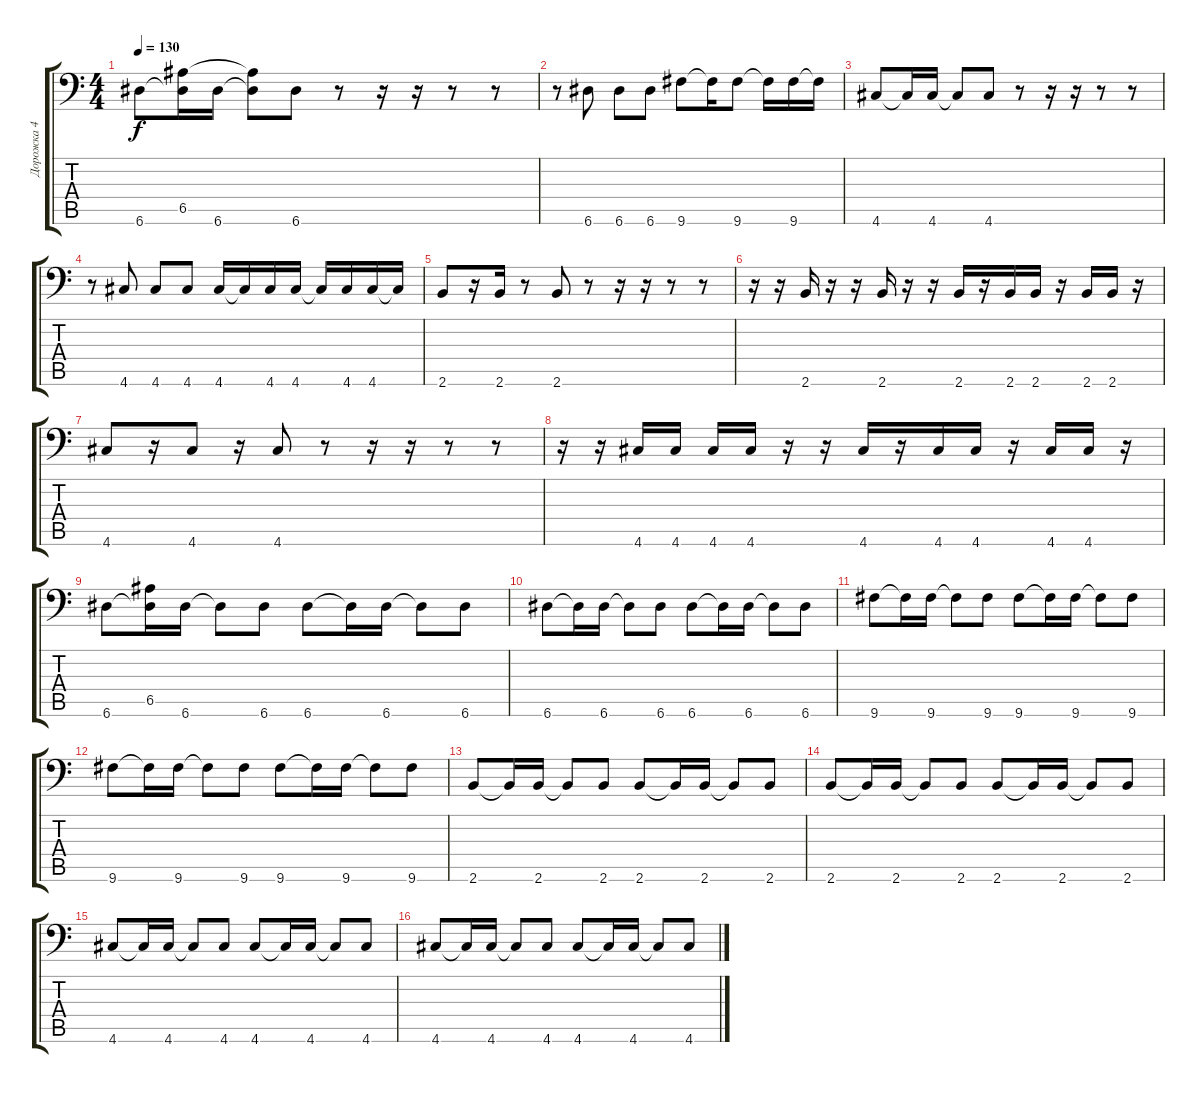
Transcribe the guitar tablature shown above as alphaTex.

\track ("Дорожка 4" "Дорожка 4") {instrument electricbassfinger}
\staff {score tabs}
\tuning (B3 Gb3 D3 A2 E2 A1) {hide}
\ts (4 4)
\tempo 130
\clef f4
\ks c
6.6.8{dy f} (6.5 6.6{t}).16 6.6.16 (6.5{t} 6.6{t}).8 6.6.8 r.8 r.16 r.16 r.8 r.8 |
r.8 6.6.8 6.6.8 6.6.8 9.6.8 9.6{t}.16 9.6.8 9.6{t}.16 9.6.16 9.6{t}.16 |
4.6.8 4.6{t}.16 4.6.16 4.6{t}.8 4.6.8 r.8 r.16 r.16 r.8 r.8 |
r.8 4.6.8 4.6.8 4.6.8 4.6.16 4.6{t}.16 4.6.16 4.6.16 4.6{t}.16 4.6.16 4.6.16 4.6{t}.16 |
2.6.8 r.16 2.6.16 r.8 2.6.8 r.8 r.16 r.16 r.8 r.8 |
r.16 r.16 2.6.16 r.16 r.16 2.6.16 r.16 r.16 2.6.16 r.16 2.6.16 2.6.16 r.16 2.6.16 2.6.16 r.16 |
4.6.8 r.16 4.6.8 r.16 4.6.8 r.8 r.16 r.16 r.8 r.8 |
r.16 r.16 4.6.16 4.6.16 4.6.16 4.6.16 r.16 r.16 4.6.16 r.16 4.6.16 4.6.16 r.16 4.6.16 4.6.16 r.16 |
6.6.8 (6.5 6.6{t}).16 6.6.16 6.6{t}.8 6.6.8 6.6.8 6.6{t}.16 6.6.16 6.6{t}.8 6.6.8 |
6.6.8 6.6{t}.16 6.6.16 6.6{t}.8 6.6.8 6.6.8 6.6{t}.16 6.6.16 6.6{t}.8 6.6.8 |
9.6.8 9.6{t}.16 9.6.16 9.6{t}.8 9.6.8 9.6.8 9.6{t}.16 9.6.16 9.6{t}.8 9.6.8 |
9.6.8 9.6{t}.16 9.6.16 9.6{t}.8 9.6.8 9.6.8 9.6{t}.16 9.6.16 9.6{t}.8 9.6.8 |
2.6.8 2.6{t}.16 2.6.16 2.6{t}.8 2.6.8 2.6.8 2.6{t}.16 2.6.16 2.6{t}.8 2.6.8 |
2.6.8 2.6{t}.16 2.6.16 2.6{t}.8 2.6.8 2.6.8 2.6{t}.16 2.6.16 2.6{t}.8 2.6.8 |
4.6.8 4.6{t}.16 4.6.16 4.6{t}.8 4.6.8 4.6.8 4.6{t}.16 4.6.16 4.6{t}.8 4.6.8 |
4.6.8 4.6{t}.16 4.6.16 4.6{t}.8 4.6.8 4.6.8 4.6{t}.16 4.6.16 4.6{t}.8 4.6.8
